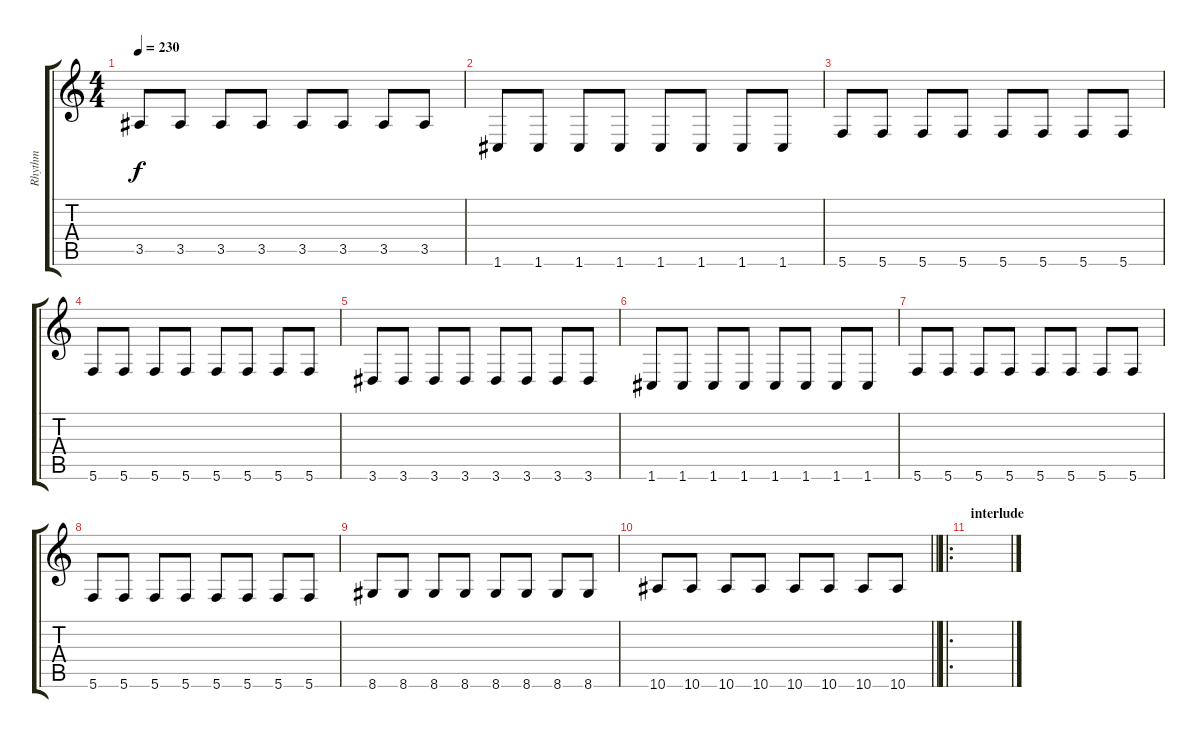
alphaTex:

\track ("Rhythm" "Rhythm") {instrument distortionguitar}
\staff {score tabs}
\tuning (D4 A3 F3 C3 G2 C2) {hide}
\ts (4 4)
\tempo 230
\clef g2
\ks c
3.5.8{dy f} 3.5.8 3.5.8 3.5.8 3.5.8 3.5.8 3.5.8 3.5.8 |
1.6.8 1.6.8 1.6.8 1.6.8 1.6.8 1.6.8 1.6.8 1.6.8 |
5.6.8 5.6.8 5.6.8 5.6.8 5.6.8 5.6.8 5.6.8 5.6.8 |
5.6.8 5.6.8 5.6.8 5.6.8 5.6.8 5.6.8 5.6.8 5.6.8 |
3.6.8 3.6.8 3.6.8 3.6.8 3.6.8 3.6.8 3.6.8 3.6.8 |
1.6.8 1.6.8 1.6.8 1.6.8 1.6.8 1.6.8 1.6.8 1.6.8 |
5.6.8 5.6.8 5.6.8 5.6.8 5.6.8 5.6.8 5.6.8 5.6.8 |
5.6.8 5.6.8 5.6.8 5.6.8 5.6.8 5.6.8 5.6.8 5.6.8 |
8.6.8 8.6.8 8.6.8 8.6.8 8.6.8 8.6.8 8.6.8 8.6.8 |
\barLineRight lightlight
10.6.8 10.6.8 10.6.8 10.6.8 10.6.8 10.6.8 10.6.8 10.6.8 |
\ro
\section ("" "interlude")
